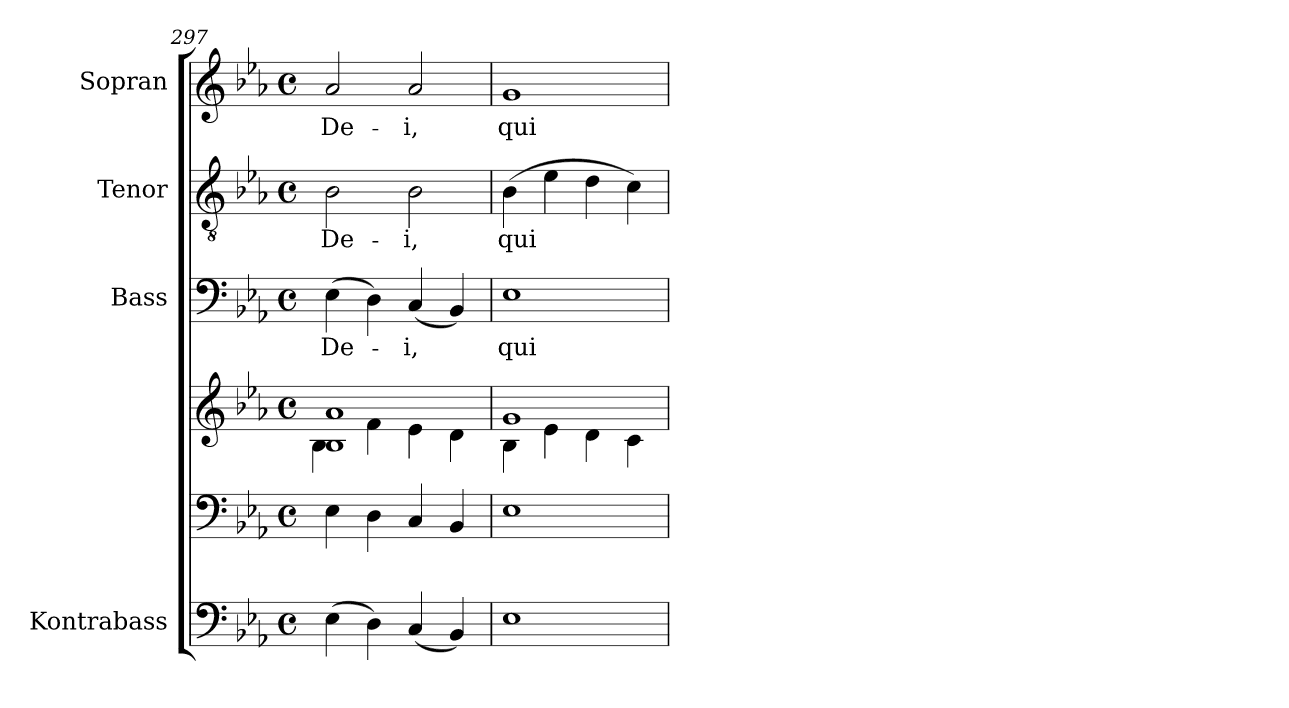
**kern	**kern	**kern	**kern	**text	**kern	**text	**kern	**text
*part5	*part4	*part4	*part3	*part3	*part2	*part2	*part1	*part1
*staff6	*staff5	*staff4	*staff3	*staff3	*staff2	*staff2	*staff1	*staff1
*I"Kontrabass	*	*	*I"Bass	*	*I"Tenor	*	*I"Sopran	*
*I'Kb.	*	*	*I'B.	*	*I'T.	*	*I'S.	*
*clefF4	*clefF4	*clefG2	*clefF4	*	*clefGv2	*	*clefG2	*
*ITrd7c12	*	*	*	*	*	*	*	*
*k[b-e-a-]	*k[b-e-a-]	*k[b-e-a-]	*k[b-e-a-]	*	*k[b-e-a-]	*	*k[b-e-a-]	*
*E-:	*E-:	*E-:	*E-:	*	*E-:	*	*E-:	*
*M4/4	*M4/4	*M4/4	*M4/4	*	*M4/4	*	*M4/4	*
*met(c)	*met(c)	*met(c)	*met(c)	*	*met(c)	*	*met(c)	*
=297	=297	=297	=297	=297	=297	=297	=297	=297
*	*	*^	*	*	*	*	*	*
!	!	!	!	!	!LO:LY:b	!	!LO:LY:b	!	!LO:LY:b
(>4EE-\	4E-\	1B- 1a-	4B-\	(>4E-\	De-	2B-\	De-	2a-/	De-
4DD\)	4D\	.	4f\	4D\)	.	.	.	.	.
!	!	!	!	!	!LO:LY:b	!	!LO:LY:b	!	!LO:LY:b
(<4CC/	4C/	.	4e-\	(<4C/	-i,	2B-\	-i,	2a-/	-i,
4BBB-/)	4BB-/	.	4d\	4BB-/)	.	.	.	.	.
=298	=298	=298	=298	=298	=298	=298	=298	=298	=298
!	!	!	!	!	!LO:LY:b	!	!LO:LY:b	!	!LO:LY:b
1EE-	1E-	1g	4B-\	1E-	qui	(>4B-\	qui	1g	qui
.	.	.	4e-\	.	.	4e-\	.	.	.
.	.	.	4d\	.	.	4d\	.	.	.
.	.	.	4c\	.	.	4c\)	.	.	.
*	*	*v	*v	*	*	*	*	*	*
=	=	=	=	=	=	=	=	=
*-	*-	*-	*-	*-	*-	*-	*-	*-
